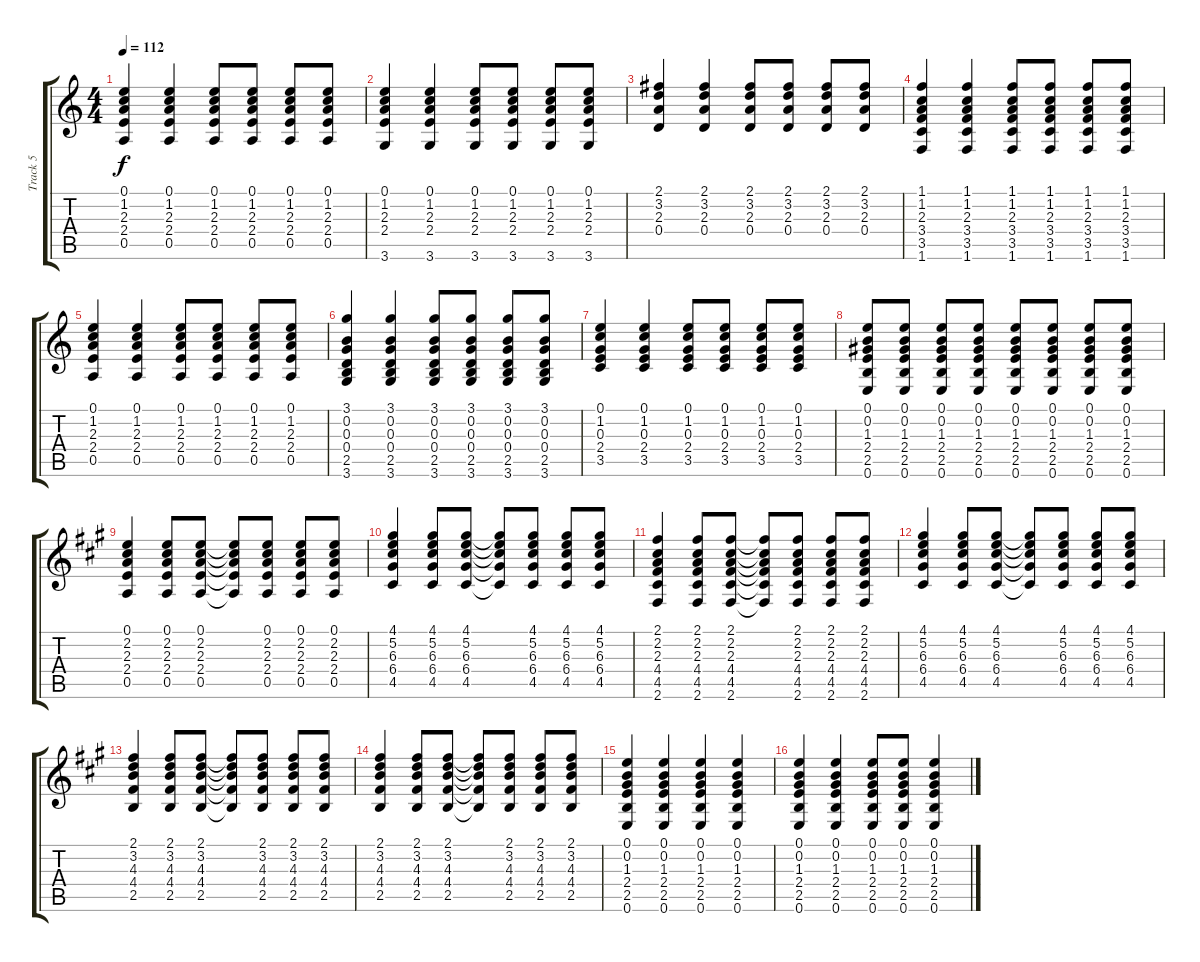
\track ("Track 5" "Track 5") {instrument acousticguitarsteel}
\staff {score tabs}
\tuning (E4 B3 G3 D3 A2 E2) {hide}
\ts (4 4)
\tempo 112
\clef g2
\ks c
(0.1 1.2 2.3 2.4 0.5).4{dy f} (0.1 1.2 2.3 2.4 0.5).4 (0.1 1.2 2.3 2.4 0.5).8 (0.1 1.2 2.3 2.4 0.5).8 (0.1 1.2 2.3 2.4 0.5).8 (0.1 1.2 2.3 2.4 0.5).8 |
(0.1 1.2 2.3 2.4 3.6).4 (0.1 1.2 2.3 2.4 3.6).4 (0.1 1.2 2.3 2.4 3.6).8 (0.1 1.2 2.3 2.4 3.6).8 (0.1 1.2 2.3 2.4 3.6).8 (0.1 1.2 2.3 2.4 3.6).8 |
(2.1 3.2 2.3 0.4).4 (2.1 3.2 2.3 0.4).4 (2.1 3.2 2.3 0.4).8 (2.1 3.2 2.3 0.4).8 (2.1 3.2 2.3 0.4).8 (2.1 3.2 2.3 0.4).8 |
(1.1 1.2 2.3 3.4 3.5 1.6).4 (1.1 1.2 2.3 3.4 3.5 1.6).4 (1.1 1.2 2.3 3.4 3.5 1.6).8 (1.1 1.2 2.3 3.4 3.5 1.6).8 (1.1 1.2 2.3 3.4 3.5 1.6).8 (1.1 1.2 2.3 3.4 3.5 1.6).8 |
(0.1 1.2 2.3 2.4 0.5).4 (0.1 1.2 2.3 2.4 0.5).4 (0.1 1.2 2.3 2.4 0.5).8 (0.1 1.2 2.3 2.4 0.5).8 (0.1 1.2 2.3 2.4 0.5).8 (0.1 1.2 2.3 2.4 0.5).8 |
(3.1 0.2 0.3 0.4 2.5 3.6).4 (3.1 0.2 0.3 0.4 2.5 3.6).4 (3.1 0.2 0.3 0.4 2.5 3.6).8 (3.1 0.2 0.3 0.4 2.5 3.6).8 (3.1 0.2 0.3 0.4 2.5 3.6).8 (3.1 0.2 0.3 0.4 2.5 3.6).8 |
(0.1 1.2 0.3 2.4 3.5).4 (0.1 1.2 0.3 2.4 3.5).4 (0.1 1.2 0.3 2.4 3.5).8 (0.1 1.2 0.3 2.4 3.5).8 (0.1 1.2 0.3 2.4 3.5).8 (0.1 1.2 0.3 2.4 3.5).8 |
(0.1 0.2 1.3 2.4 2.5 0.6).8 (0.1 0.2 1.3 2.4 2.5 0.6).8 (0.1 0.2 1.3 2.4 2.5 0.6).8 (0.1 0.2 1.3 2.4 2.5 0.6).8 (0.1 0.2 1.3 2.4 2.5 0.6).8 (0.1 0.2 1.3 2.4 2.5 0.6).8 (0.1 0.2 1.3 2.4 2.5 0.6).8 (0.1 0.2 1.3 2.4 2.5 0.6).8 |
\ks a
(0.1 2.2 2.3 2.4 0.5).4 (0.1 2.2 2.3 2.4 0.5).8 (0.1 2.2 2.3 2.4 0.5).8 (0.1{t} 2.2{t} 2.3{t} 2.4{t} 0.5{t}).8 (0.1 2.2 2.3 2.4 0.5).8 (0.1 2.2 2.3 2.4 0.5).8 (0.1 2.2 2.3 2.4 0.5).8 |
(4.1 5.2 6.3 6.4 4.5).4 (4.1 5.2 6.3 6.4 4.5).8 (4.1 5.2 6.3 6.4 4.5).8 (4.1{t} 5.2{t} 6.3{t} 6.4{t} 4.5{t}).8 (4.1 5.2 6.3 6.4 4.5).8 (4.1 5.2 6.3 6.4 4.5).8 (4.1 5.2 6.3 6.4 4.5).8 |
(2.1 2.2 2.3 4.4 4.5 2.6).4 (2.1 2.2 2.3 4.4 4.5 2.6).8 (2.1 2.2 2.3 4.4 4.5 2.6).8 (2.1{t} 2.2{t} 2.3{t} 4.4{t} 4.5{t} 2.6{t}).8 (2.1 2.2 2.3 4.4 4.5 2.6).8 (2.1 2.2 2.3 4.4 4.5 2.6).8 (2.1 2.2 2.3 4.4 4.5 2.6).8 |
(4.1 5.2 6.3 6.4 4.5).4 (4.1 5.2 6.3 6.4 4.5).8 (4.1 5.2 6.3 6.4 4.5).8 (4.1{t} 5.2{t} 6.3{t} 6.4{t} 4.5{t}).8 (4.1 5.2 6.3 6.4 4.5).8 (4.1 5.2 6.3 6.4 4.5).8 (4.1 5.2 6.3 6.4 4.5).8 |
(2.1 3.2 4.3 4.4 2.5).4 (2.1 3.2 4.3 4.4 2.5).8 (2.1 3.2 4.3 4.4 2.5).8 (2.1{t} 3.2{t} 4.3{t} 4.4{t} 2.5{t}).8 (2.1 3.2 4.3 4.4 2.5).8 (2.1 3.2 4.3 4.4 2.5).8 (2.1 3.2 4.3 4.4 2.5).8 |
(2.1 3.2 4.3 4.4 2.5).4 (2.1 3.2 4.3 4.4 2.5).8 (2.1 3.2 4.3 4.4 2.5).8 (2.1{t} 3.2{t} 4.3{t} 4.4{t} 2.5{t}).8 (2.1 3.2 4.3 4.4 2.5).8 (2.1 3.2 4.3 4.4 2.5).8 (2.1 3.2 4.3 4.4 2.5).8 |
(0.1 0.2 1.3 2.4 2.5 0.6).4 (0.1 0.2 1.3 2.4 2.5 0.6).4 (0.1 0.2 1.3 2.4 2.5 0.6).4 (0.1 0.2 1.3 2.4 2.5 0.6).4 |
(0.1 0.2 1.3 2.4 2.5 0.6).4 (0.1 0.2 1.3 2.4 2.5 0.6).4 (0.1 0.2 1.3 2.4 2.5 0.6).8 (0.1 0.2 1.3 2.4 2.5 0.6).8 (0.1 0.2 1.3 2.4 2.5 0.6).4
